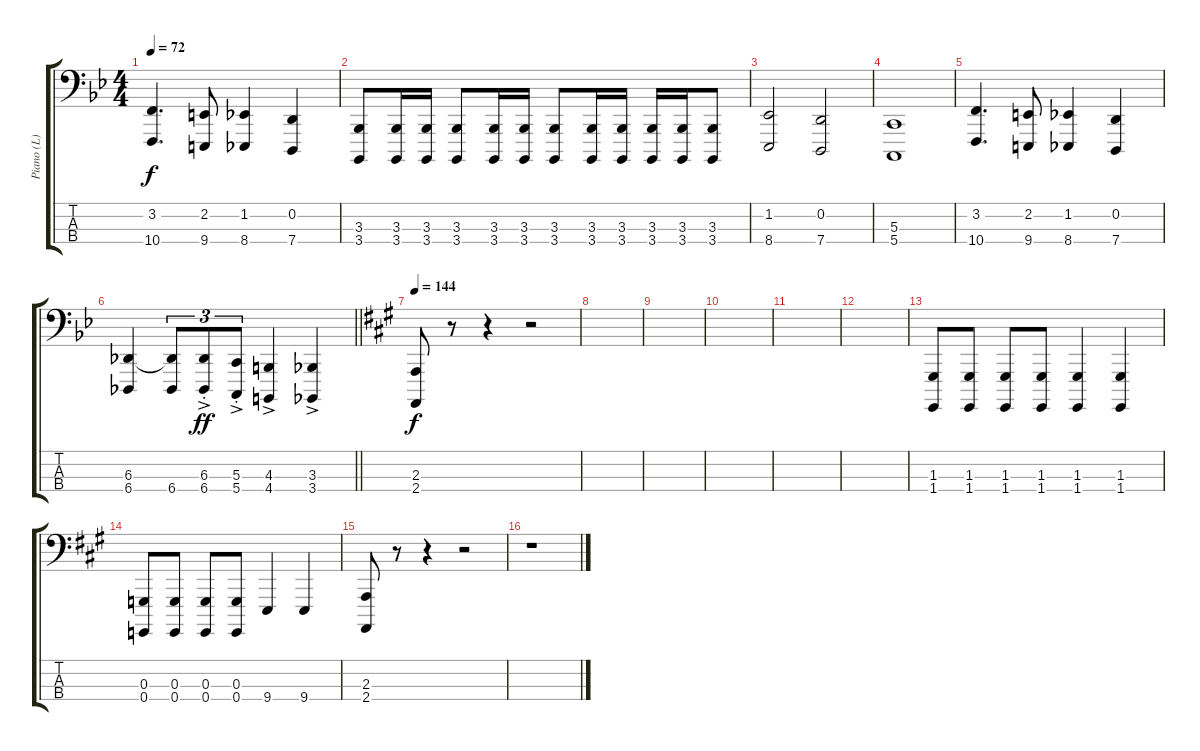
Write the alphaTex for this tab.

\track ("Piano (L)" "Piano (L)") {instrument acousticgrandpiano}
\staff {score tabs}
\tuning (G2 D2 G1 G0) {hide}
\ts (4 4)
\tempo 72
\clef f4
\ks bb
(3.2 10.4).4{d dy f} (2.2 9.4).8 (1.2 8.4).4 (0.2 7.4).4 |
(3.3 3.4).8 (3.3 3.4).16 (3.3 3.4).16 (3.3 3.4).8 (3.3 3.4).16 (3.3 3.4).16 (3.3 3.4).8 (3.3 3.4).16 (3.3 3.4).16 (3.3 3.4).16 (3.3 3.4).16 (3.3 3.4).8 |
(1.2 8.4).2 (0.2 7.4).2 |
(5.3 5.4).1 |
(3.2 10.4).4{d} (2.2 9.4).8 (1.2 8.4).4 (0.2 7.4).4 |
\barLineRight lightlight
(6.3 6.4).4 (6.3{t} 6.4).8{tu (3 2)} (6.3{ac st} 6.4{ac st}).8{tu (3 2) dy ff} (5.3{ac st} 5.4{ac st}).8{tu (3 2)} (4.3{ac} 4.4{ac}).4 (3.3{ac} 3.4{ac}).4 |
\tempo 144
\ks a
(2.3 2.4).8{dy f} r.8 r.4 r.2 |
|
|
|
|
|
(1.3 1.4).8 (1.3 1.4).8 (1.3 1.4).8 (1.3 1.4).8 (1.3 1.4).4 (1.3 1.4).4 |
(0.3 0.4).8 (0.3 0.4).8 (0.3 0.4).8 (0.3 0.4).8 9.4.4 9.4.4 |
(2.3 2.4).8 r.8 r.4 r.2 |
r.1
